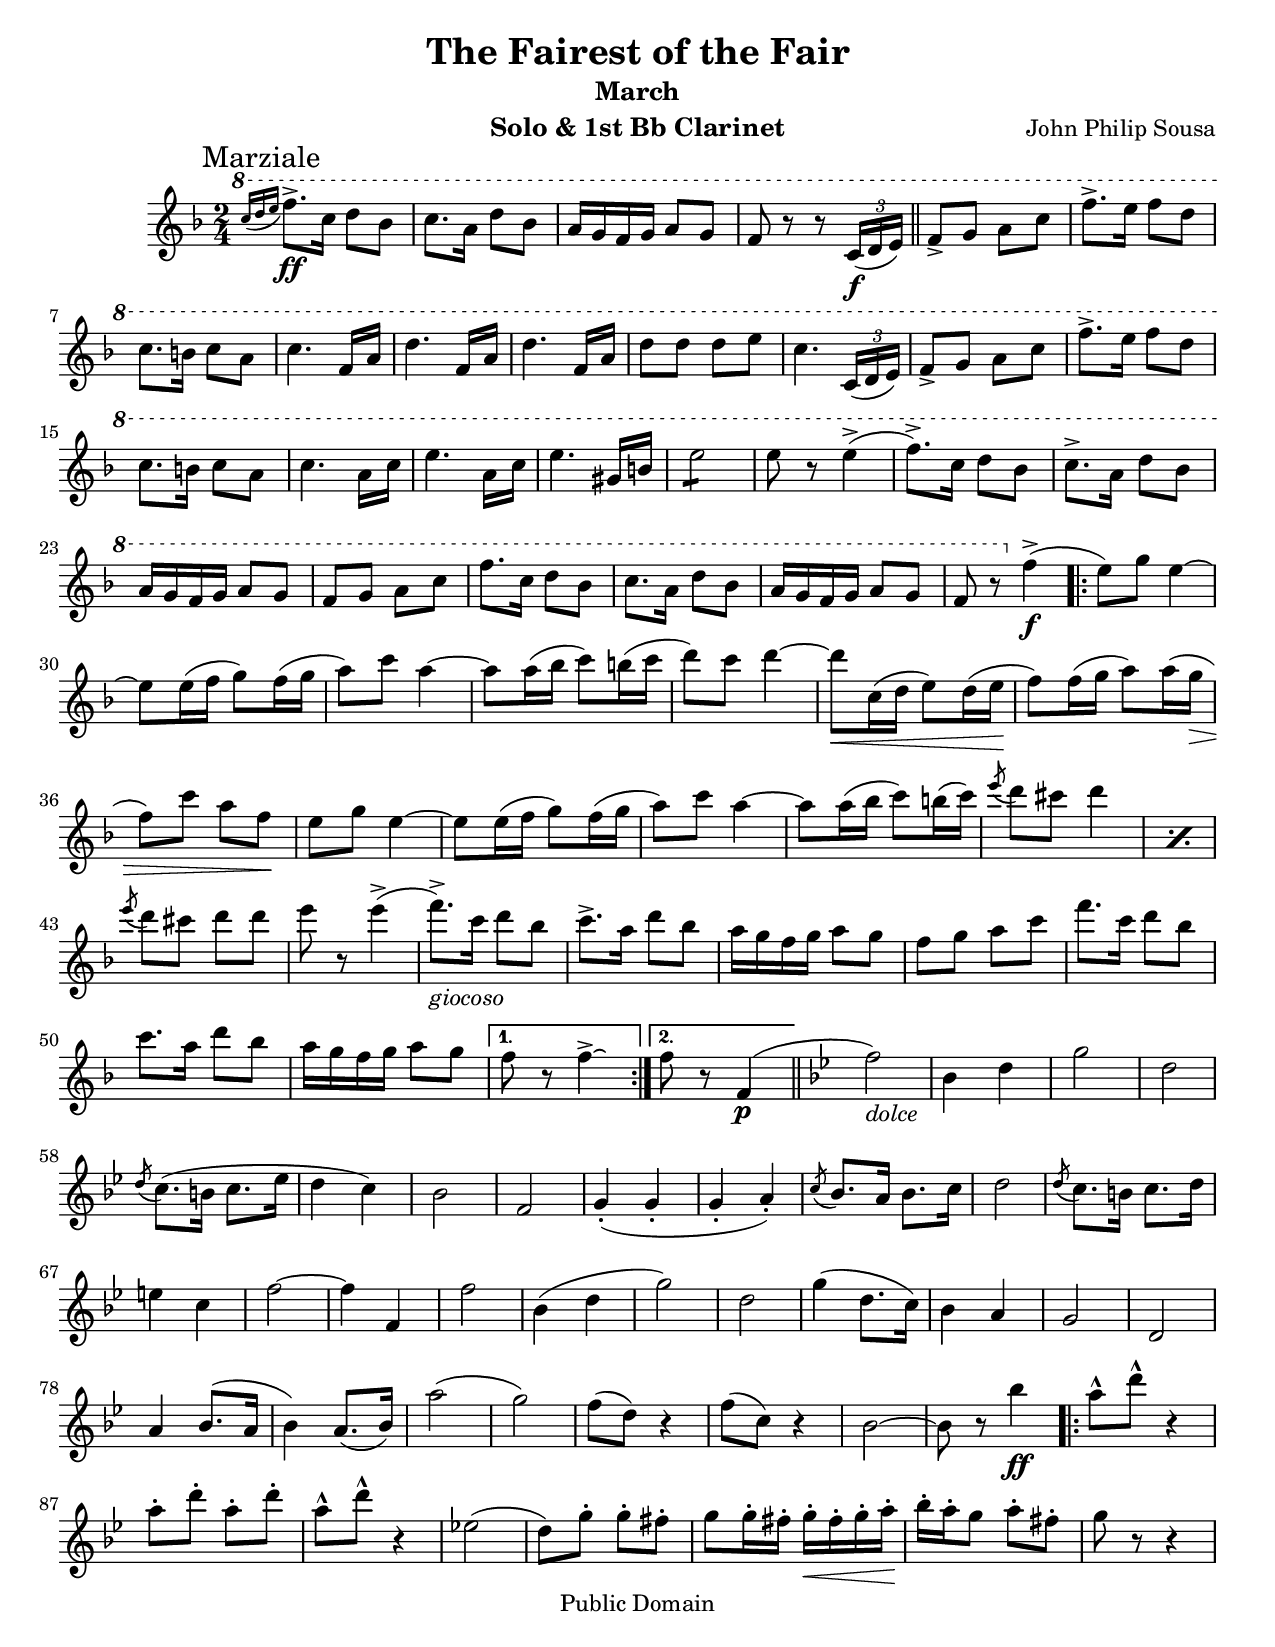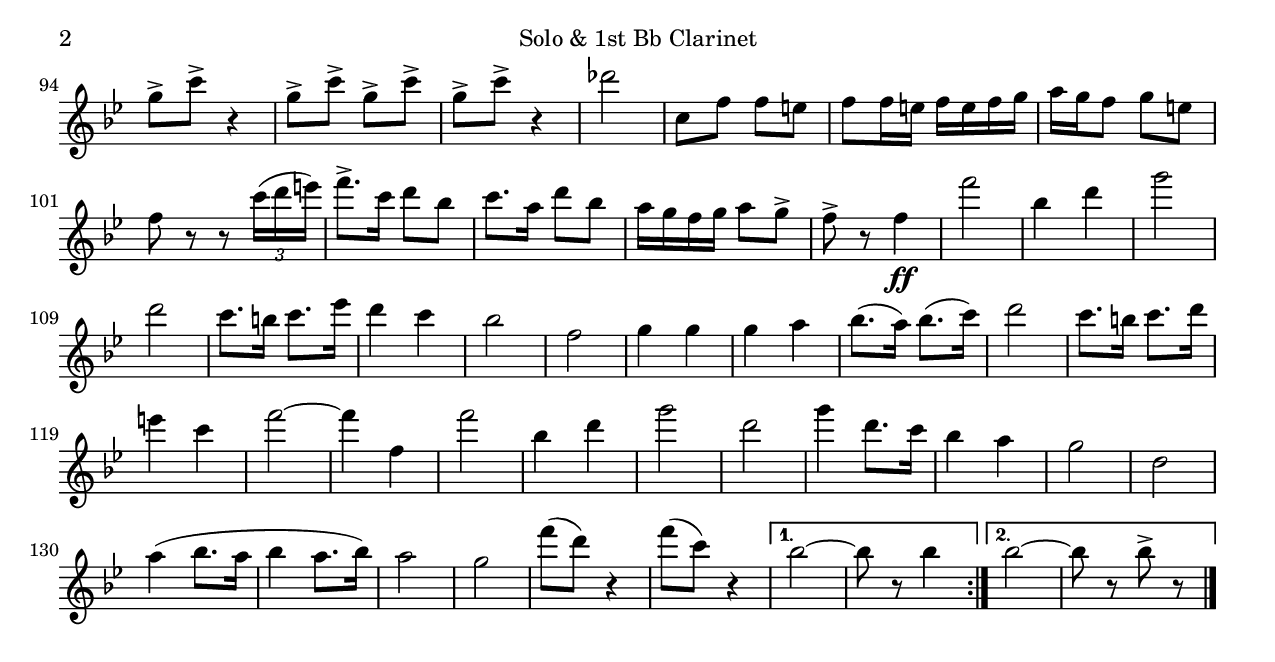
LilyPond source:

\version "2.16.2"
\include "JPSFotF.ly"

\paper {
  #(set-paper-size "letter")  
}

\header {
  instrument = "Solo & 1st Bb Clarinet"
}

\score {
  \new Staff { 
    \set Staff.midiInstrument = "clarinet" 
    \override Score.RehearsalMark #'break-align-symbol = #'time-signature
    \mark "Marziale"
    \clarinetInBbSOne
  }
  
  \layout {}
  \midi {
    \tempo 4 = 120
  }
}

